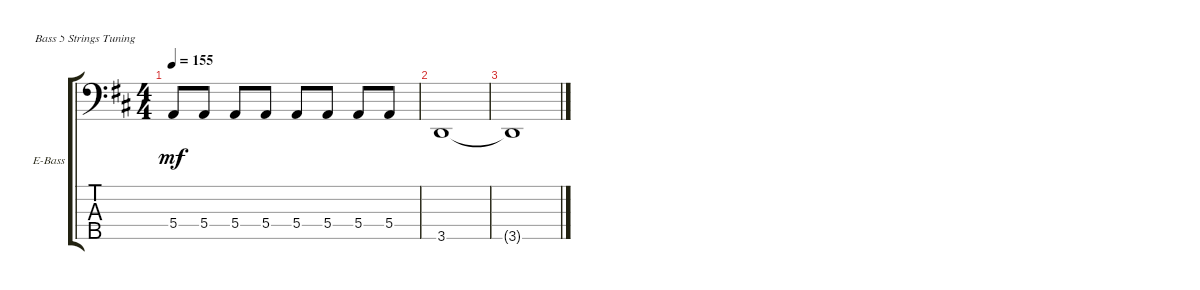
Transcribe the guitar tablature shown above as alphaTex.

\defaultSystemsLayout 4
\bracketExtendMode groupsimilarinstruments
\firstSystemTrackNameOrientation horizontal
\otherSystemsTrackNameOrientation horizontal
\track ("Electric Bass (Andera Kjølholm)" "E-Bass") {instrument electricbassfinger}
\staff {score tabs}
\tuning (G2 D2 A1 E1 B0)
\ts (4 4)
\tempo 155
\clef f4
\ks d
5.4.8{dy mf} 5.4.8 5.4.8 5.4.8 5.4.8 5.4.8 5.4.8 5.4.8 |
3.5.1 |
3.5{t}.1
